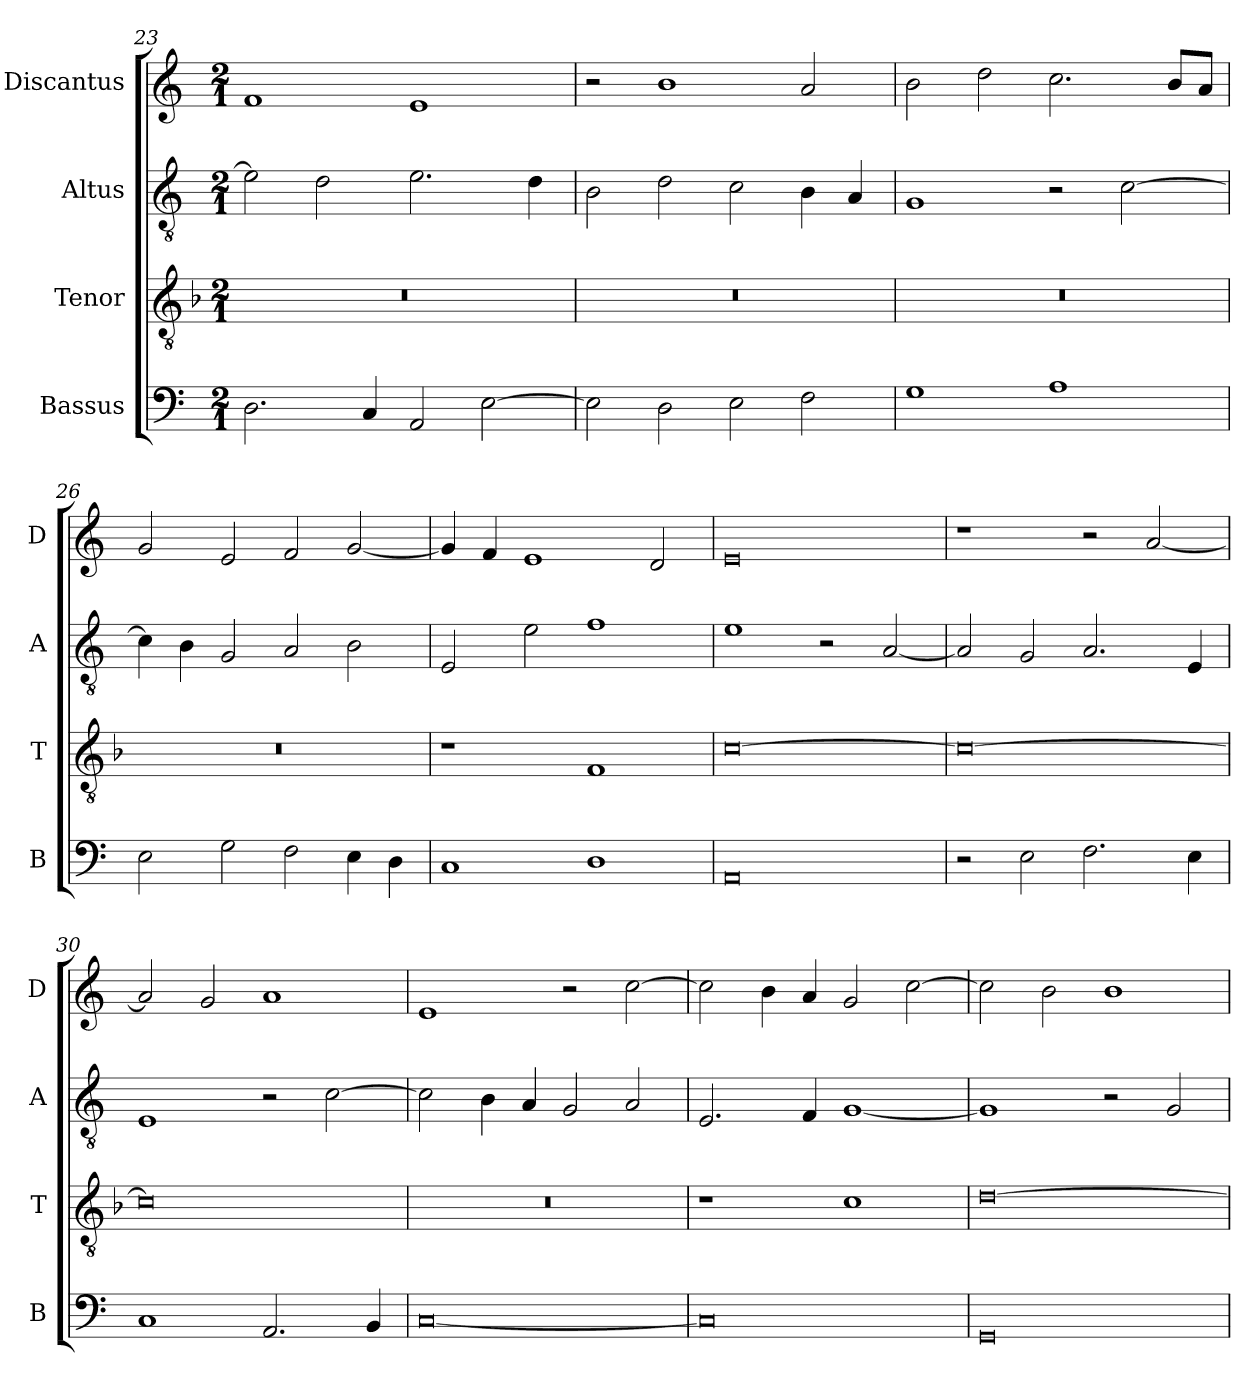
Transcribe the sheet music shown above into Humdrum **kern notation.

**kern	**kern	**kern	**kern
*part4	*part3	*part2	*part1
*staff4	*staff3	*staff2	*staff1
*I"Bassus	*I"Tenor	*I"Altus	*I"Discantus
*I'B	*I'T	*I'A	*I'D
*clefF4	*clefGv2	*clefGv2	*clefG2
*k[]	*k[b-]	*k[]	*k[]
*M2/1	*M2/1	*M2/1	*M2/1
=23	=23	=23	=23
2.D\	0r	2e\]	1f
.	.	2d\	.
4C/	.	.	.
2AA/	.	2.e\	1e
[2E\	.	.	.
.	.	4d\	.
=24	=24	=24	=24
2E\]	0r	2B\	2r
2D\	.	2d\	1b
2E\	.	2c\	.
2F\	.	4B\	2a/
.	.	4A/	.
=25	=25	=25	=25
1G	0r	1G	2b\
.	.	.	2dd\
1A	.	2r	2.cc\
.	.	[2c\	.
.	.	.	8b/L
.	.	.	8a/J
=26	=26	=26	=26
2E\	0r	4c\]	2g/
.	.	4B\	.
2G\	.	2G/	2e/
2F\	.	2A/	2f/
4E\	.	2B\	[2g/
4D\	.	.	.
=27	=27	=27	=27
1C	1r	2E/	4g/]
.	.	.	4f/
.	.	2e\	1e
1D	1F	1f	.
.	.	.	2d/
=28	=28	=28	=28
0AA	[0c	1e	0e
.	.	2r	.
.	.	[2A/	.
=29	=29	=29	=29
2r	0c_	2A/]	1r
2E\	.	2G/	.
2.F\	.	2.A/	2r
.	.	.	[2a/
4E\	.	4E/	.
=30	=30	=30	=30
1C	0c]	1E	2a/]
.	.	.	2g/
2.AA/	.	2r	1a
.	.	[2c\	.
4BB/	.	.	.
=31	=31	=31	=31
[0C	0r	2c\]	1e
.	.	4B\	.
.	.	4A/	.
.	.	2G/	2r
.	.	2A/	[2cc\
=32	=32	=32	=32
0C]	1r	2.E/	2cc\]
.	.	.	4b\
.	.	4F/	4a/
.	1c	[1G	2g/
.	.	.	[2cc\
=33	=33	=33	=33
0GG	[0d	1G]	2cc\]
.	.	.	2b\
.	.	2r	1b
.	.	2G/	.
=	=	=	=
*-	*-	*-	*-
